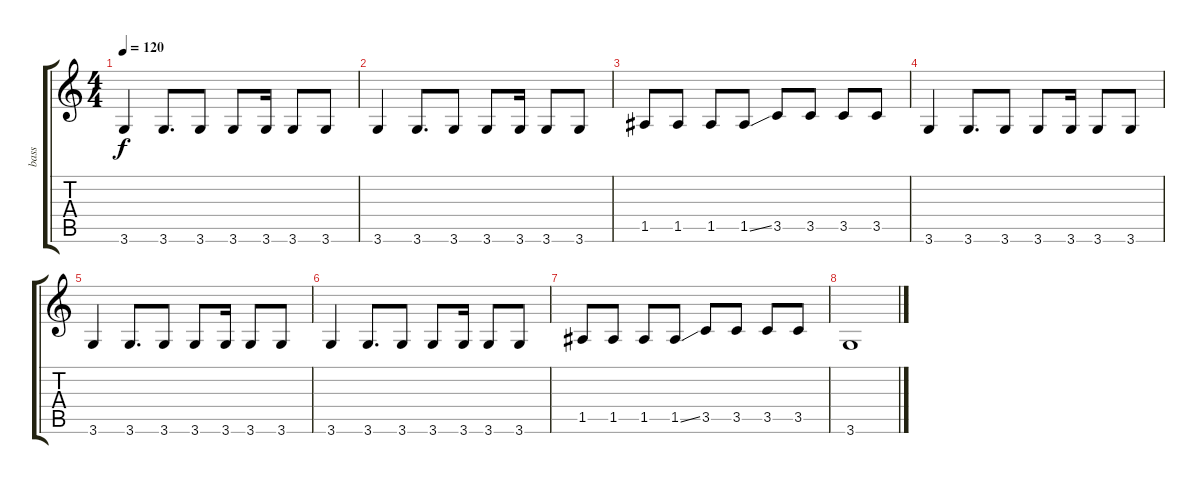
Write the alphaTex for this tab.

\track ("bass" "bass") {instrument electricbasspick}
\staff {score tabs}
\tuning (E4 B3 G3 D3 A2 E2) {hide}
\ts (4 4)
\tempo 120
\clef g2
\ks c
3.6.4{dy f} 3.6.8{d} 3.6.8 3.6.8 3.6.16 3.6.8 3.6.8 |
3.6.4 3.6.8{d} 3.6.8 3.6.8 3.6.16 3.6.8 3.6.8 |
1.5.8 1.5.8 1.5.8 1.5{ss}.8 3.5.8 3.5.8 3.5.8 3.5.8 |
3.6.4 3.6.8{d} 3.6.8 3.6.8 3.6.16 3.6.8 3.6.8 |
3.6.4 3.6.8{d} 3.6.8 3.6.8 3.6.16 3.6.8 3.6.8 |
3.6.4 3.6.8{d} 3.6.8 3.6.8 3.6.16 3.6.8 3.6.8 |
1.5.8 1.5.8 1.5.8 1.5{ss}.8 3.5.8 3.5.8 3.5.8 3.5.8 |
3.6.1
